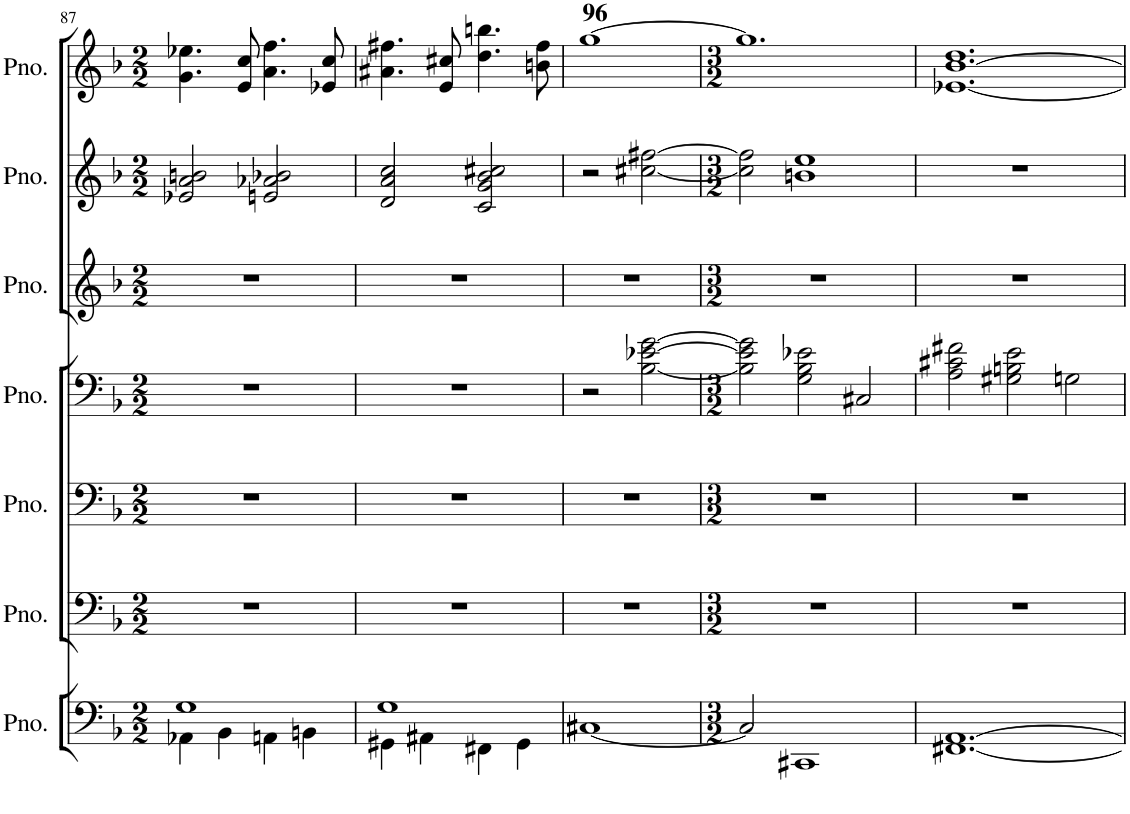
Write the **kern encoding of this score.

**kern	**kern	**kern	**kern	**kern	**kern	**kern
*part7	*part6	*part5	*part4	*part3	*part2	*part1
*staff7	*staff6	*staff5	*staff4	*staff3	*staff2	*staff1
*I"Piano	*I"Piano	*I"Piano	*I"Piano	*I"Piano	*I"Piano	*I"Piano
*I'Pno.	*I'Pno.	*I'Pno.	*I'Pno.	*I'Pno.	*I'Pno.	*I'Pno.
!!LO:PB:g=z
*clefF4	*clefF4	*clefF4	*clefF4	*clefG2	*clefG2	*clefG2
*k[b-]	*k[b-]	*k[b-]	*k[b-]	*k[b-]	*k[b-]	*k[b-]
*M2/2	*M2/2	*M2/2	*M2/2	*M2/2	*M2/2	*M2/2
=87	=87	=87	=87	=87	=87	=87
*^	*	*	*	*	*	*
1G	4AA-X\	1r	1r	1r	1r	2e-X/ 2a/ 2bn/	4.g\ 4.ee-X\
.	4BB-\	.	.	.	.	.	.
.	.	.	.	.	.	.	8e/ 8cc/
.	4AAn\	.	.	.	.	2en/ 2a-X/ 2b-X/	4.a\ 4.ff\
.	4BBn\	.	.	.	.	.	.
.	.	.	.	.	.	.	8e-X/ 8cc/
=88	=88	=88	=88	=88	=88	=88	=88
1G	4GG#X\	1r	1r	1r	1r	2d/ 2a/ 2cc/	4.a#X\ 4.ff#X\
.	4AA#X\	.	.	.	.	.	.
.	.	.	.	.	.	.	8e/ 8cc#X/
.	4FF#X\	.	.	.	.	2c/ 2g/ 2b-/ 2cc#X/	4.dd\ 4.bbn\
.	4GG#\	.	.	.	.	.	.
.	.	.	.	.	.	.	8bn\ 8ff#\
*v	*v	*	*	*	*	*	*
=89	=89	=89	=89	=89	=89	=89
!	!	!	!	!	!	!LO:TX:a:B:t=96
[1C#X	1r	1r	2r	1r	2r	[1gg
.	.	.	[2B-\ [2e-X\ [2g\	.	[2cc#X\ [2ff#X\	.
=90	=90	=90	=90	=90	=90	=90
*M3/2	*M3/2	*M3/2	*M3/2	*M3/2	*M3/2	*M3/2
2C#/]	1.r	1.r	2B-\] 2e-\] 2g\]	1.r	2cc#\] 2ff#\]	1.gg]
1CC#X	.	.	2G\ 2B-\ 2e-X\	.	1bn 1ee	.
.	.	.	2C#X/	.	.	.
=91	=91	=91	=91	=91	=91	=91
[1.FF#X [1.AA	1.r	1.r	2A\ 2c#X\ 2f#X\	1.r	1.r	[1.e-X [1.b- 1.dd
.	.	.	2G#X\ 2Bn\ 2e\	.	.	.
.	.	.	2Gn\	.	.	.
=	=	=	=	=	=	=
*-	*-	*-	*-	*-	*-	*-
